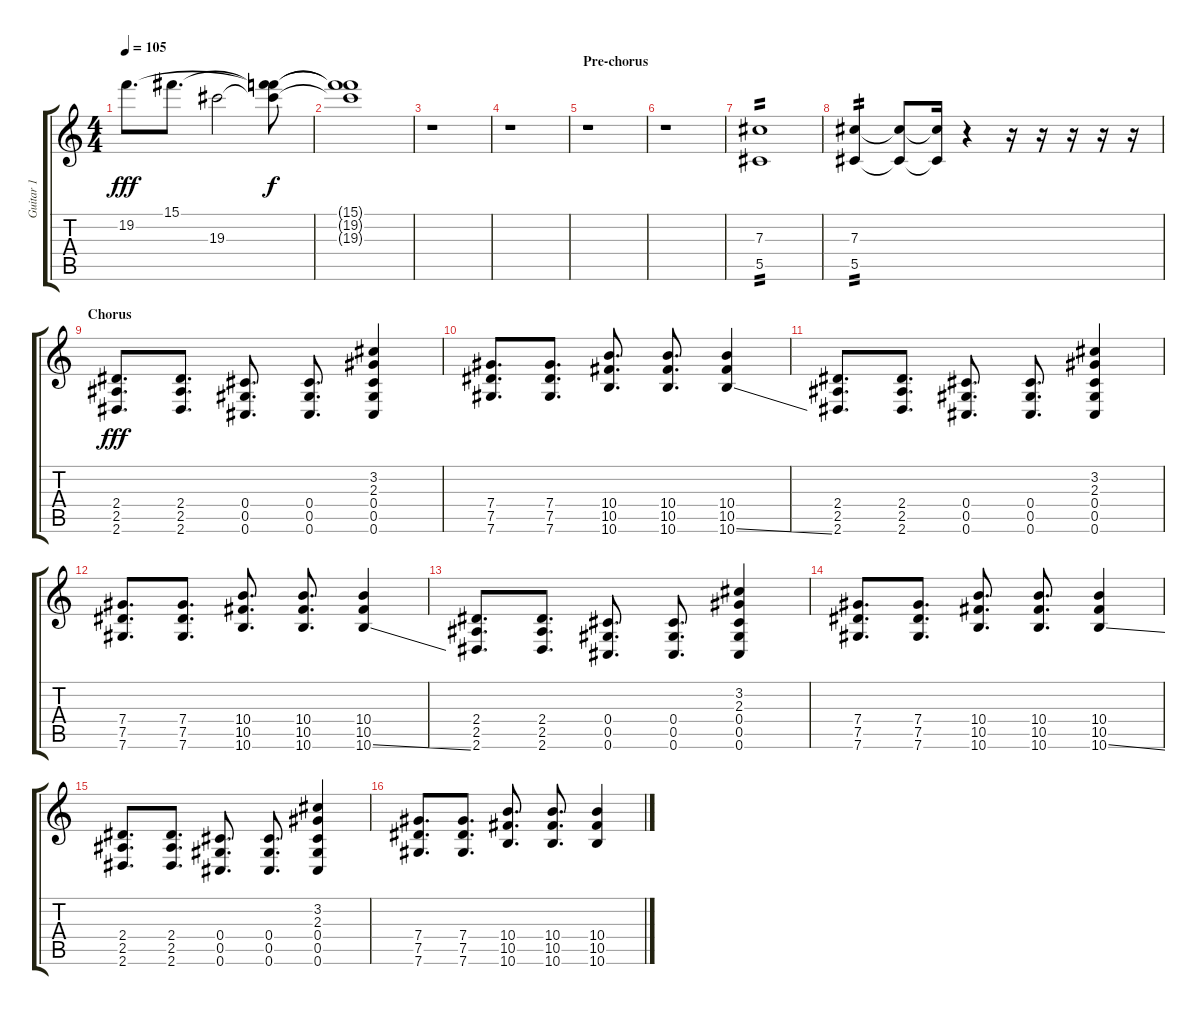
\track ("Guitar 1" "Guitar 1") {instrument electricguitarclean}
\staff {score tabs}
\tuning (Eb4 Bb3 Gb3 Db3 Ab2 Db2) {hide}
\ts (4 4)
\tempo 105
\clef g2
\ks c
19.2.8{d dy fff balance 8 instrument electricguitarclean} 15.1.8{d} 19.3.2 (15.1{t} 19.2{t} 19.3{t}).8{dy f} |
(15.1{t} 19.2{t} 19.3{t}).1 |
r.1 |
r.1 |
\section ("" "Pre-chorus")
r.1 |
r.1 |
(7.3 5.5).1{tp 2 instrument overdrivenguitar} |
(7.3 5.5).4{tp 2} (7.3{t} 5.5{t}).8 (7.3{t} 5.5{t}).16 r.4 r.16 r.16 r.16 r.16 r.16 |
\section ("" "Chorus")
(2.4 2.5 2.6).8{d dy fff volume 16} (2.4 2.5 2.6).8{d} (0.4 0.5 0.6).8{d} (0.4 0.5 0.6).8{d} (3.2 2.3 0.4 0.5 0.6).4 |
(7.4 7.5 7.6).8{d} (7.4 7.5 7.6).8{d} (10.4 10.5 10.6).8{d} (10.4 10.5 10.6).8{d} (10.4 10.5 10.6{ss}).4 |
(2.4 2.5 2.6).8{d} (2.4 2.5 2.6).8{d} (0.4 0.5 0.6).8{d} (0.4 0.5 0.6).8{d} (3.2 2.3 0.4 0.5 0.6).4 |
(7.4 7.5 7.6).8{d} (7.4 7.5 7.6).8{d} (10.4 10.5 10.6).8{d} (10.4 10.5 10.6).8{d} (10.4 10.5 10.6{ss}).4 |
(2.4 2.5 2.6).8{d} (2.4 2.5 2.6).8{d} (0.4 0.5 0.6).8{d} (0.4 0.5 0.6).8{d} (3.2 2.3 0.4 0.5 0.6).4 |
(7.4 7.5 7.6).8{d} (7.4 7.5 7.6).8{d} (10.4 10.5 10.6).8{d} (10.4 10.5 10.6).8{d} (10.4 10.5 10.6{ss}).4 |
(2.4 2.5 2.6).8{d} (2.4 2.5 2.6).8{d} (0.4 0.5 0.6).8{d} (0.4 0.5 0.6).8{d} (3.2 2.3 0.4 0.5 0.6).4 |
(7.4 7.5 7.6).8{d} (7.4 7.5 7.6).8{d} (10.4 10.5 10.6).8{d} (10.4 10.5 10.6).8{d} (10.4 10.5 10.6).4
